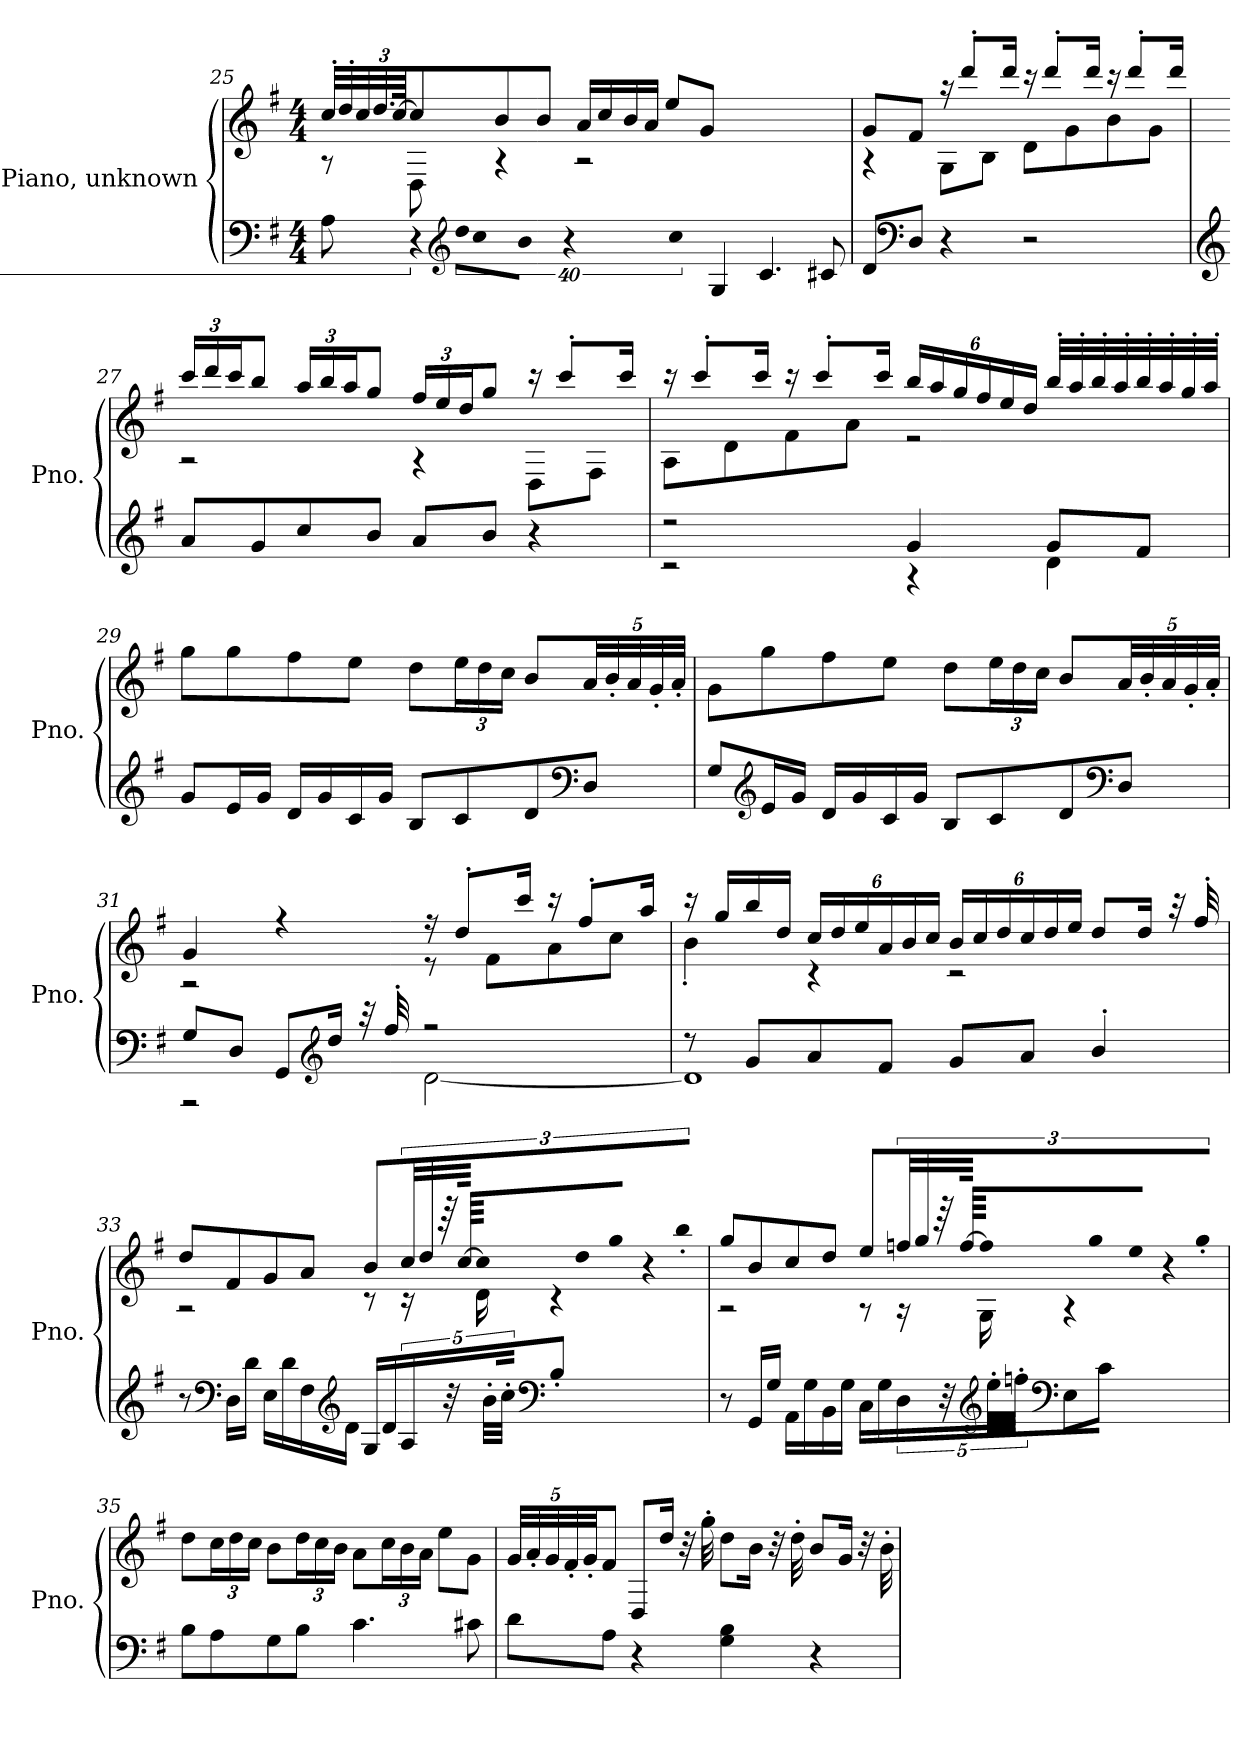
**kern	**kern
*part1	*part1
*staff2	*staff1
*I"Piano, unknown	*
*I'Pno.	*
*clefF4	*clefG2
*k[f#]	*k[f#]
*M4/4	*M4/4
=25	=25
*	*^
8A\	32cc'/LLL	8r
.	32dd'/	.
*	*Xbrackettup	*
.	48cc/	.
.	48.dd/	.
.	[96cc/JJK	.
!LO:N:vis=64	!	!
960%17r	8cc/]	8D\
*clefG2	*	*
!LO:N:vis=32	!	!
640%23dd\LLL	.	.
!LO:N:vis=64	!	!
960%17cc\L	.	.
!LO:N:vis=64	!	!
960%17b\JJJJ	.	.
!LO:N:vis=64	!	!
960%17r	.	.
1920ryy	.	.
!LO:N:vis=64	!	!
960%17cc\	.	.
4G/	8b/	4r
.	8b/J	.
4.c/	16a/LL	2r
.	16cc/	.
.	16b/	.
.	16a/JJ	.
.	8ee/L	.
8c#X/	8g/J	.
!!LO:LB:g=z	!!
=26	=26	=26
8d/L	8g/L	4r
*clefF4	*	*
8D/J	8f#/J	.
4r	16r	8G\L
.	8ddd'/L	.
.	.	8B\J
.	16ddd/Jk	.
2r	16r	8d\L
.	8ddd'/L	.
.	.	8g\
.	16ddd/Jk	.
.	16r	8b\
.	8ddd'/L	.
.	.	8g\J
.	16ddd/Jk	.
=27	=27	=27
*clefG2	*	*
8a/L	24ccc/LL	2r
.	24ddd/	.
.	24ccc/J	.
8g/	8bb/J	.
8cc/	24aa/LL	.
.	24bb/	.
.	24aa/J	.
8b/J	8gg/J	.
8a/L	24ff#/LL	4r
.	24ee/	.
.	24dd/J	.
8b/J	8gg/J	.
4r	16r	8D\L
.	8ccc'/L	.
.	.	8F#\J
.	16ccc/Jk	.
!!LO:LB:g=z	!!
=28	=28	=28
*^	*	*
2r	2r	16r	8A\L
.	.	8ccc'/L	.
.	.	.	8d\
.	.	16ccc/Jk	.
.	.	16r	8f#\
.	.	8ccc'/L	.
.	.	.	8a\J
.	.	16ccc/Jk	.
4g/	4r	24bb/LL	2r
.	.	24aa/	.
.	.	24gg/	.
.	.	24ff#/	.
.	.	24ee/	.
.	.	24dd/JJ	.
8g/L	4d\	32bb'/LLL	.
.	.	32aa'/	.
.	.	32bb'/	.
.	.	32aa'/	.
8f#/J	.	32bb'/	.
.	.	32aa'/	.
.	.	32gg'/	.
.	.	32aa'/JJJ	.
*v	*v	*	*
*	*v	*v
=29	=29
8g/L	8gg\L
16e/L	8gg\
16g/JJ	.
16d/LL	8ff#\
16g/	.
16c/	8ee\J
16g/JJ	.
8B/L	8dd\L
8c/	24ee\L
.	24dd\
.	24cc\JJ
8d/	8b/L
*clefF4	*
8D/J	40a/LL
.	40b'/
.	40a/
.	40g'/
.	40a'/JJJ
!!LO:LB:g=z
=30	=30
8G/L	8g\L
*clefG2	*
16e/L	8gg\
16g/JJ	.
16d/LL	8ff#\
16g/	.
16c/	8ee\J
16g/JJ	.
8B/L	8dd\L
8c/	24ee\L
.	24dd\
.	24cc\JJ
8d/	8b/L
*clefF4	*
8D/J	40a/LL
.	40b'/
.	40a/
.	40g'/
.	40a'/JJJ
=31	=31
*^	*^
8G/L	2r	4g/	2r
8D/J	.	.	.
8GG/L	.	4r	.
*clefG2	*	*	*
16dd/Jk	.	.	.
32r	.	.	.
32ff#'/	.	.	.
2r	[2d\	16r	8r
.	.	8dd'/L	.
.	.	.	8f#\L
.	.	16ccc/Jk	.
.	.	16r	8a\
.	.	8ff#'/L	.
.	.	.	8cc\J
.	.	16aa/Jk	.
!!LO:LB:g=z	!!
=32	=32	=32	=32
8r	1d]	16r	4b'\
.	.	16gg/LL	.
8g/L	.	16bb/	.
.	.	16dd/JJ	.
8a/	.	24cc/LL	4r
.	.	24dd/	.
.	.	24ee/	.
8f#/J	.	24a/	.
.	.	24b/	.
.	.	24cc/JJ	.
8g/L	.	24b/LL	2r
.	.	24cc/	.
.	.	24dd/	.
8a/J	.	24cc/	.
.	.	24dd/	.
.	.	24ee/JJ	.
4b'/	.	8dd/L	.
.	.	16dd/Jk	.
.	.	32r	.
.	.	32ff#'/	.
*v	*v	*	*
=33	=33	=33
8r	8dd/L	2r
*clefF4	*	*
16D\LL	8f#/	.
16d\JJ	.	.
16E\LL	8g/	.
16d\	.	.
16F#\	8a/J	.
*clefG2	*	*
16d\JJ	.	.
16G/LL	8b/L	8r
16d/	.	.
*	*brackettup	*
20A/JJ	48cc/LL	16r
.	48dd/JJJ	.
.	96r	.
40r	.	.
.	[96cc/KKLL	.
.	16cc/J]	16d\
40b'\LLL	.	.
40cc'\JJJ	.	.
*clefF4	*	*
4B'\	8dd/	4r
.	16gg/Jk	.
.	32r	.
.	32bb'/	.
!!LO:PB:g=z	!!
=34	=34	=34
8r	8gg/L	2r
16GG/LL	8b/	.
16G/JJ	.	.
16AA\LL	8cc/	.
16G\	.	.
16BB\	8dd/J	.
16G\JJ	.	.
16C\LL	8ee/L	8r
16G\	.	.
20D\JJ	48ffn/LL	16r
.	48gg/JJJ	.
.	96r	.
40r	.	.
.	[96ff/KKLL	.
.	16ff/J]	16G\
*clefG2	*	*
40ee'\LLL	.	.
40ffn'\JJJ	.	.
*clefF4	*	*
8E\L	8gg/	4r
8c\J	16ee/Jk	.
.	32r	.
.	32gg'/	.
*	*v	*v
=35	=35
8B\L	8dd\L
*	*Xbrackettup
8A\	24cc\L
.	24dd\
.	24cc\JJ
8G\	8b\L
8B\J	24dd\L
.	24cc\
.	24b\JJ
4.c\	8a\L
.	24cc\L
.	24b\
.	24a\JJ
.	8ee\L
8c#X\	8g\J
!!LO:LB:g=z
=36	=36
8d\L	40g/LLL
.	40a'/
.	40g/
.	40f#'/
.	40g'/JJ
8A\J	8f#/J
4r	8D/L
.	16dd/Jk
.	32r
.	32gg'\
4G\ 4B\	8dd\L
.	16b\Jk
.	32r
.	32dd'\
4r	8b/L
.	16g/Jk
.	32r
.	32b'\
=	=
*-	*-
